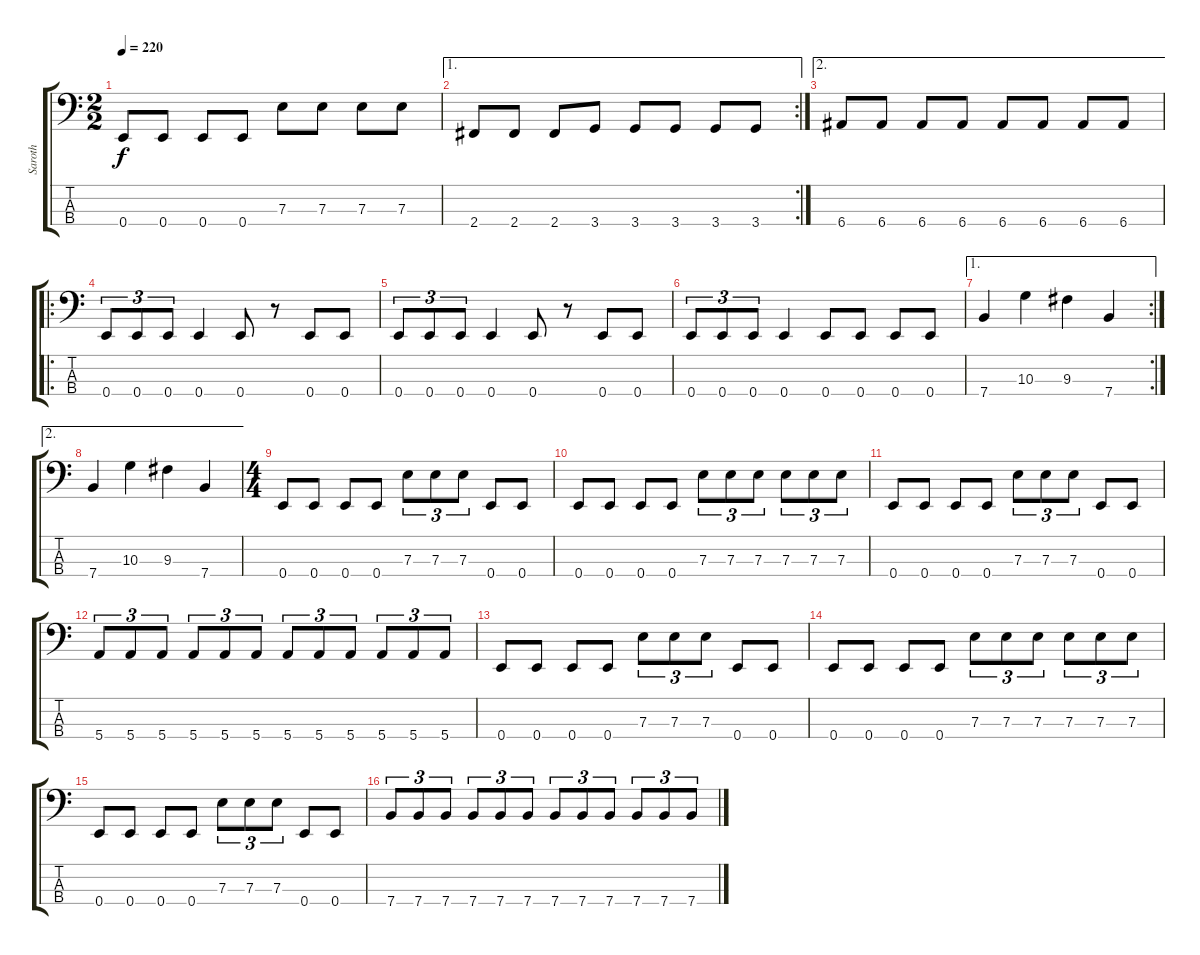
\track ("Saroth" "Saroth") {instrument electricbassfinger}
\staff {score tabs}
\tuning (G2 D2 A1 E1) {hide}
\ts (2 2)
\tempo 220
\clef f4
\ks c
0.4.8{dy f} 0.4.8 0.4.8 0.4.8 7.3.8 7.3.8 7.3.8 7.3.8 |
\ae 1
\rc 2
2.4.8 2.4.8 2.4.8 3.4.8 3.4.8 3.4.8 3.4.8 3.4.8 |
\ae 2
6.4.8 6.4.8 6.4.8 6.4.8 6.4.8 6.4.8 6.4.8 6.4.8 |
\ro
0.4.8{tu (3 2)} 0.4.8{tu (3 2)} 0.4.8{tu (3 2)} 0.4.4 0.4.8 r.8 0.4.8 0.4.8 |
0.4.8{tu (3 2)} 0.4.8{tu (3 2)} 0.4.8{tu (3 2)} 0.4.4 0.4.8 r.8 0.4.8 0.4.8 |
0.4.8{tu (3 2)} 0.4.8{tu (3 2)} 0.4.8{tu (3 2)} 0.4.4 0.4.8 0.4.8 0.4.8 0.4.8 |
\ae 1
\rc 2
7.4.4 10.3.4 9.3.4 7.4.4 |
\ae 2
7.4.4 10.3.4 9.3.4 7.4.4 |
\ts (4 4)
0.4.8 0.4.8 0.4.8 0.4.8 7.3.8{tu (3 2)} 7.3.8{tu (3 2)} 7.3.8{tu (3 2)} 0.4.8 0.4.8 |
0.4.8 0.4.8 0.4.8 0.4.8 7.3.8{tu (3 2)} 7.3.8{tu (3 2)} 7.3.8{tu (3 2)} 7.3.8{tu (3 2)} 7.3.8{tu (3 2)} 7.3.8{tu (3 2)} |
0.4.8 0.4.8 0.4.8 0.4.8 7.3.8{tu (3 2)} 7.3.8{tu (3 2)} 7.3.8{tu (3 2)} 0.4.8 0.4.8 |
5.4.8{tu (3 2)} 5.4.8{tu (3 2)} 5.4.8{tu (3 2)} 5.4.8{tu (3 2)} 5.4.8{tu (3 2)} 5.4.8{tu (3 2)} 5.4.8{tu (3 2)} 5.4.8{tu (3 2)} 5.4.8{tu (3 2)} 5.4.8{tu (3 2)} 5.4.8{tu (3 2)} 5.4.8{tu (3 2)} |
0.4.8 0.4.8 0.4.8 0.4.8 7.3.8{tu (3 2)} 7.3.8{tu (3 2)} 7.3.8{tu (3 2)} 0.4.8 0.4.8 |
0.4.8 0.4.8 0.4.8 0.4.8 7.3.8{tu (3 2)} 7.3.8{tu (3 2)} 7.3.8{tu (3 2)} 7.3.8{tu (3 2)} 7.3.8{tu (3 2)} 7.3.8{tu (3 2)} |
0.4.8 0.4.8 0.4.8 0.4.8 7.3.8{tu (3 2)} 7.3.8{tu (3 2)} 7.3.8{tu (3 2)} 0.4.8 0.4.8 |
7.4.8{tu (3 2)} 7.4.8{tu (3 2)} 7.4.8{tu (3 2)} 7.4.8{tu (3 2)} 7.4.8{tu (3 2)} 7.4.8{tu (3 2)} 7.4.8{tu (3 2)} 7.4.8{tu (3 2)} 7.4.8{tu (3 2)} 7.4.8{tu (3 2)} 7.4.8{tu (3 2)} 7.4.8{tu (3 2)}
